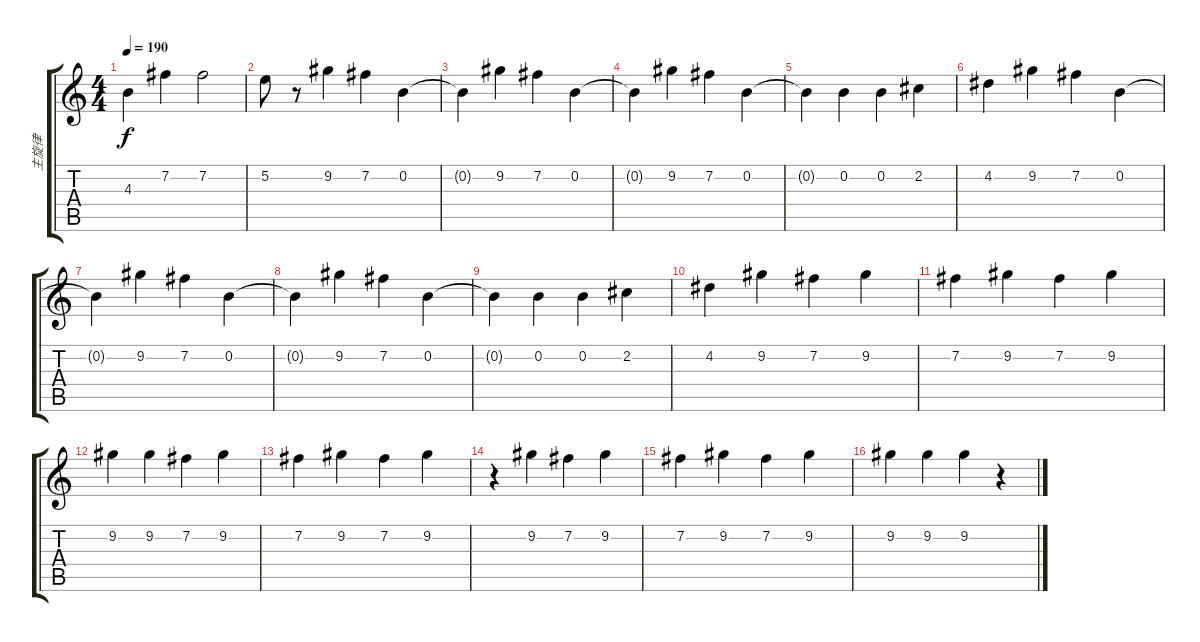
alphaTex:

\track ("主旋律" "主旋律") {instrument distortionguitar}
\staff {score tabs}
\tuning (E4 B3 G3 D3 A2 E2) {hide}
\ts (4 4)
\tempo 190
\clef g2
\ks c
4.3.4{dy f} 7.2.4 7.2.2 |
5.2.8 r.8 9.2.4 7.2.4 0.2.4 |
0.2{t}.4 9.2.4 7.2.4 0.2.4 |
0.2{t}.4 9.2.4 7.2.4 0.2.4 |
0.2{t}.4 0.2.4 0.2.4 2.2.4 |
4.2.4 9.2.4 7.2.4 0.2.4 |
0.2{t}.4 9.2.4 7.2.4 0.2.4 |
0.2{t}.4 9.2.4 7.2.4 0.2.4 |
0.2{t}.4 0.2.4 0.2.4 2.2.4 |
4.2.4 9.2.4 7.2.4 9.2.4 |
7.2.4 9.2.4 7.2.4 9.2.4 |
9.2.4 9.2.4 7.2.4 9.2.4 |
7.2.4 9.2.4 7.2.4 9.2.4 |
r.4 9.2.4 7.2.4 9.2.4 |
7.2.4 9.2.4 7.2.4 9.2.4 |
9.2.4 9.2.4 9.2.4 r.4
